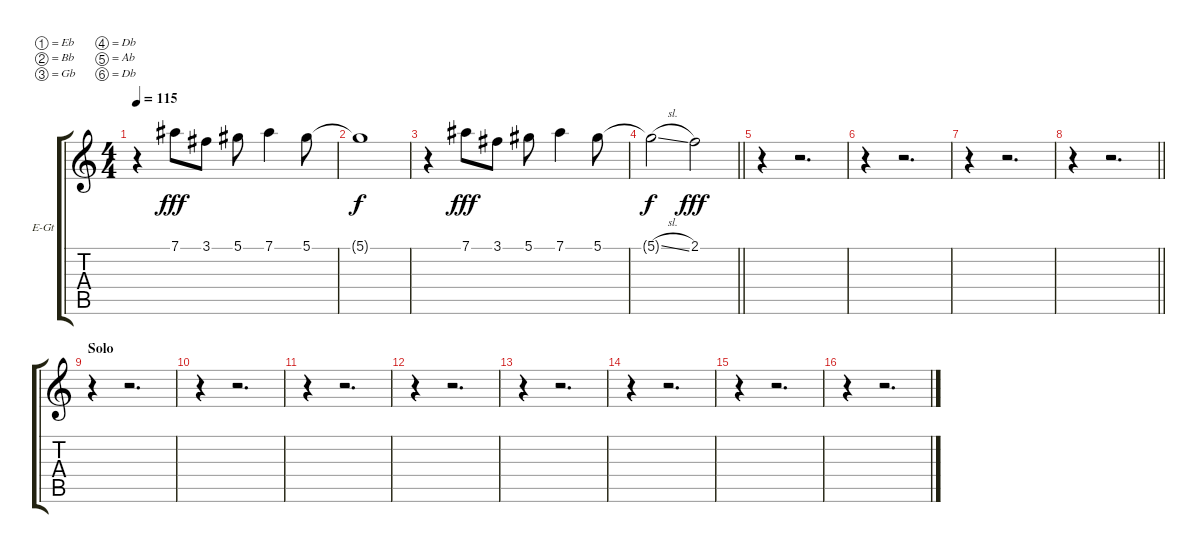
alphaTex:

\bracketExtendMode groupsimilarinstruments
\firstSystemTrackNameOrientation horizontal
\otherSystemsTrackNameOrientation horizontal
\track ("Harmony Guitar" "E-Gt") {instrument distortionguitar}
\staff {score tabs}
\tuning (Eb4 Bb3 Gb3 Db3 Ab2 Db2)
\ts (4 4)
\tempo 115
\clef g2
\ks c
r.4{dy fff} 7.1.8 3.1.8 5.1.8 7.1.4 5.1.8 |
5.1{t}.1{dy f} |
r.4 7.1.8{dy fff} 3.1.8 5.1.8 7.1.4 5.1.8 |
\barLineRight lightlight
5.1{sl t}.2{dy f} 2.1.2{dy fff} |
r.4 r.2{d} |
r.4 r.2{d} |
r.4 r.2{d} |
\barLineRight lightlight
r.4 r.2{d} |
\section ("" "Solo")
r.4 r.2{d} |
r.4 r.2{d} |
r.4 r.2{d} |
r.4 r.2{d} |
r.4 r.2{d} |
r.4 r.2{d} |
r.4 r.2{d} |
r.4 r.2{d}
